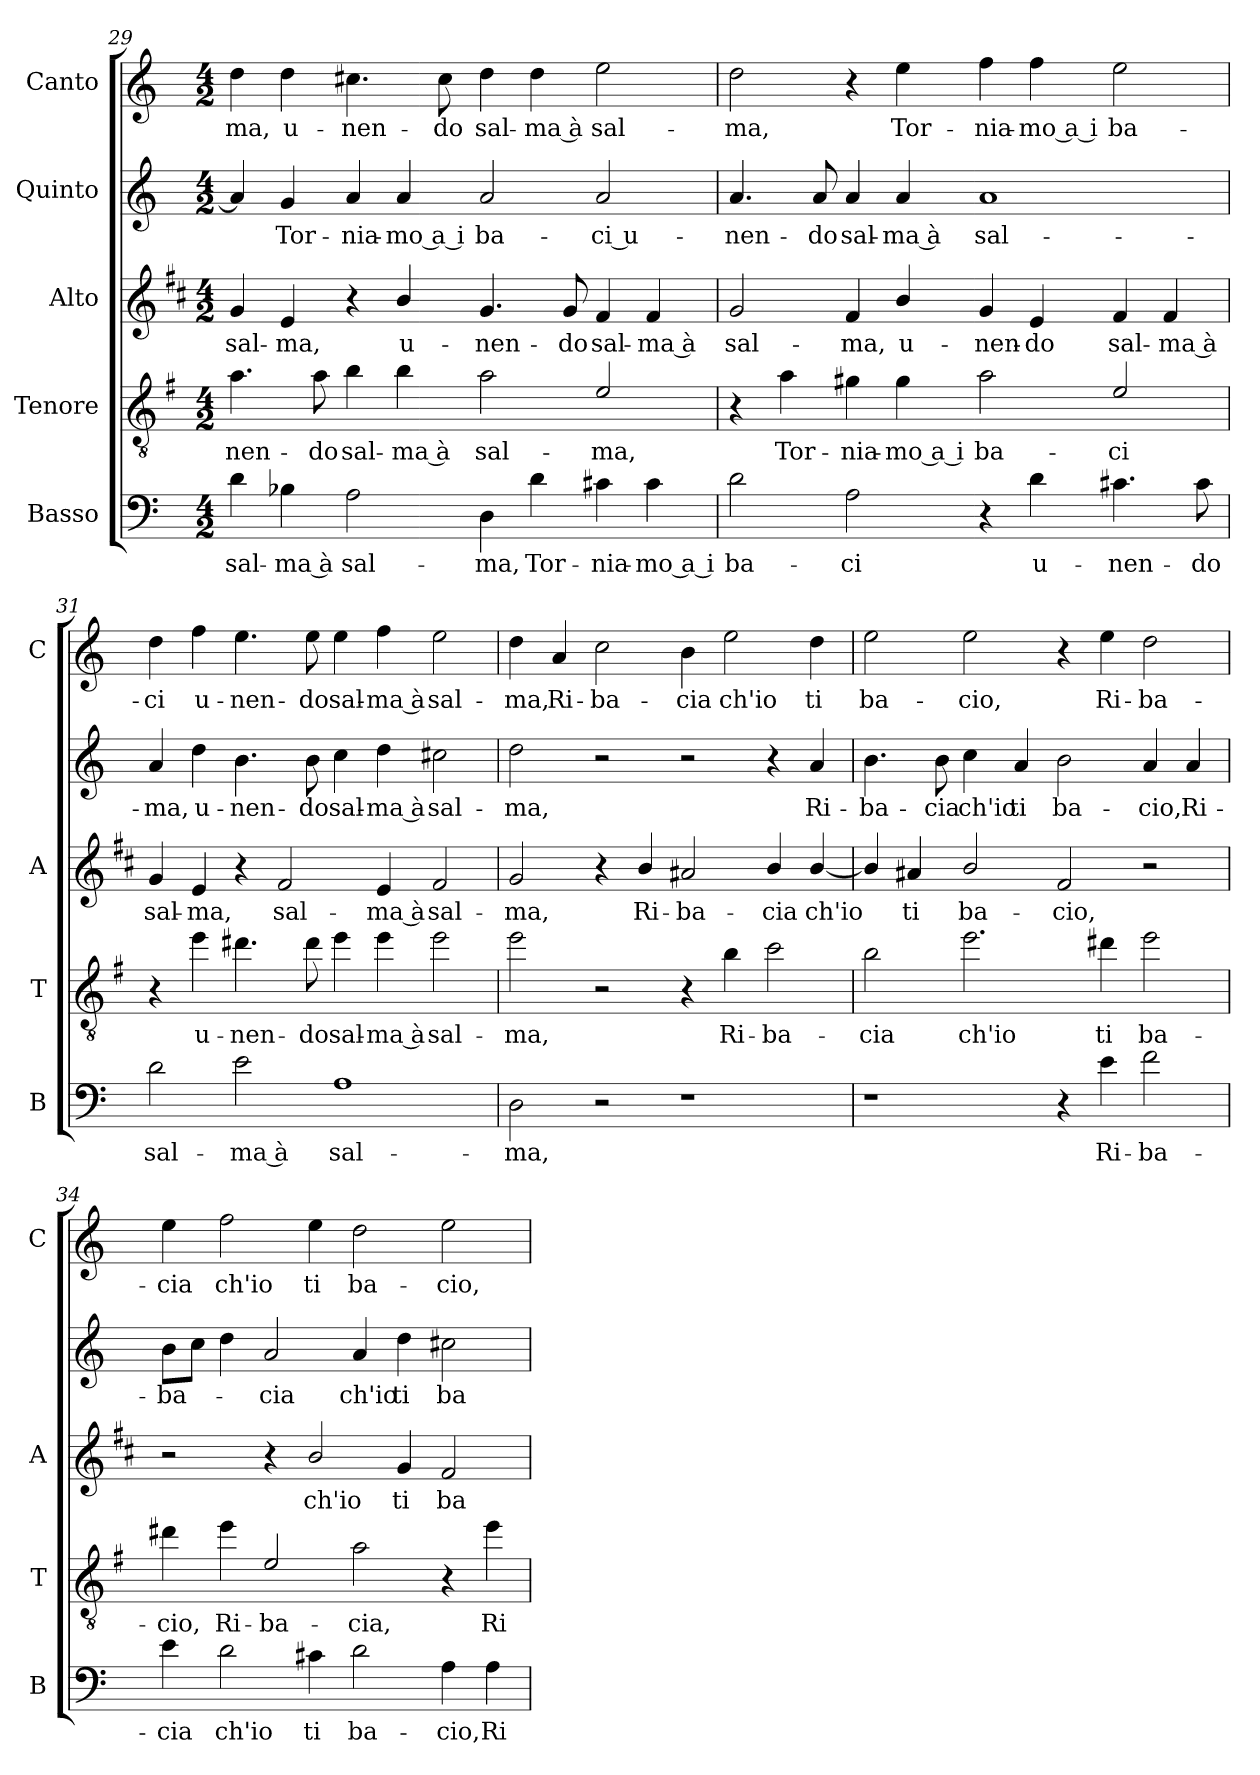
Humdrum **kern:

**kern	**text	**kern	**text	**kern	**text	**kern	**text	**kern	**text
*part5	*part5	*part4	*part4	*part3	*part3	*part2	*part2	*part1	*part1
*staff5	*staff5	*staff4	*staff4	*staff3	*staff3	*staff2	*staff2	*staff1	*staff1
*I"Basso	*	*I"Tenore	*	*I"Alto	*	*I"Quinto	*	*I"Canto	*
*I'B	*	*I'T	*	*I'A	*	*	*	*I'C	*
*clefF4	*	*clefGv2	*	*clefG2	*	*clefG2	*	*clefG2	*
*	*	*ITrd4c7	*	*ITrd1c2	*	*	*	*	*
*k[]	*	*k[]	*	*k[]	*	*k[]	*	*k[]	*
*C:	*	*C:	*	*C:	*	*C:	*	*C:	*
*M4/2	*	*M4/2	*	*M4/2	*	*M4/2	*	*M4/2	*
=29	=29	=29	=29	=29	=29	=29	=29	=29	=29
!	!LO:LY:b	!	!LO:LY:b	!	!LO:LY:b	!	!	!	!LO:LY:b
4d\	sal-	4.d\	-nen-	4f/	sal-	4a/]	.	4dd\	-ma,
!	!LO:LY:b	!	!	!	!LO:LY:b	!	!LO:LY:b	!	!LO:LY:b
4B-X\	-ma à	.	.	4d/	-ma,	4g/	Tor-	4dd\	u-
!	!	!	!LO:LY:b	!	!	!	!	!	!
.	.	8d\	-do	.	.	.	.	.	.
!	!LO:LY:b	!	!LO:LY:b	!	!	!	!LO:LY:b	!	!LO:LY:b
2A\	sal-	4e\	sal-	4r	.	4a/	-nia-	4.cc#X\	-nen-
!	!	!	!LO:LY:b	!	!LO:LY:b	!	!LO:LY:b	!	!
.	.	4e\	-ma à	4a/	u-	4a/	-mo a i	.	.
!	!	!	!	!	!	!	!	!	!LO:LY:b
.	.	.	.	.	.	.	.	8cc#\	-do
!	!LO:LY:b	!	!LO:LY:b	!	!LO:LY:b	!	!LO:LY:b	!	!LO:LY:b
4D\	-ma,	2d\	sal-	4.f/	-nen-	2a/	ba-	4dd\	sal-
!	!LO:LY:b	!	!	!	!	!	!	!	!LO:LY:b
4d\	Tor-	.	.	.	.	.	.	4dd\	-ma à
!	!	!	!	!	!LO:LY:b	!	!	!	!
.	.	.	.	8f/	-do	.	.	.	.
!	!LO:LY:b	!	!LO:LY:b	!	!LO:LY:b	!	!LO:LY:b	!	!LO:LY:b
4c#X\	-nia-	2A/	-ma,	4e/	sal-	2a/	-ci u-	2ee\	sal-
!	!LO:LY:b	!	!	!	!LO:LY:b	!	!	!	!
4c#\	-mo a i	.	.	4e/	-ma à	.	.	.	.
!!LO:PB:g=z
=30	=30	=30	=30	=30	=30	=30	=30	=30	=30
!	!LO:LY:b	!	!	!	!LO:LY:b	!	!LO:LY:b	!	!LO:LY:b
2d\	ba-	4r	.	2f/	sal-	4.a/	-nen-	2dd\	-ma,
!	!	!	!LO:LY:b	!	!	!	!	!	!
.	.	4d\	Tor-	.	.	.	.	.	.
!	!	!	!	!	!	!	!LO:LY:b	!	!
.	.	.	.	.	.	8a/	-do	.	.
!	!LO:LY:b	!	!LO:LY:b	!	!LO:LY:b	!	!LO:LY:b	!	!
2A\	-ci	4c#X\	-nia-	4e/	-ma,	4a/	sal-	4r	.
!	!	!	!LO:LY:b	!	!LO:LY:b	!	!LO:LY:b	!	!LO:LY:b
.	.	4c#\	-mo a i	4a/	u-	4a/	-ma à	4ee\	Tor-
!	!	!	!LO:LY:b	!	!LO:LY:b	!	!LO:LY:b	!	!LO:LY:b
4r	.	2d\	ba-	4f/	-nen-	1a	sal-	4ff\	-nia-
!	!LO:LY:b	!	!	!	!LO:LY:b	!	!	!	!LO:LY:b
4d\	u-	.	.	4d/	-do	.	.	4ff\	-mo a i
!	!LO:LY:b	!	!LO:LY:b	!	!LO:LY:b	!	!	!	!LO:LY:b
4.c#X\	-nen-	2A/	-ci	4e/	sal-	.	.	2ee\	ba-
!	!	!	!	!	!LO:LY:b	!	!	!	!
.	.	.	.	4e/	-ma à	.	.	.	.
!	!LO:LY:b	!	!	!	!	!	!	!	!
8c#\	-do	.	.	.	.	.	.	.	.
=31	=31	=31	=31	=31	=31	=31	=31	=31	=31
!	!LO:LY:b	!	!	!	!LO:LY:b	!	!LO:LY:b	!	!LO:LY:b
2d\	sal-	4r	.	4f/	sal-	4a/	-ma,	4dd\	-ci
!	!	!	!LO:LY:b	!	!LO:LY:b	!	!LO:LY:b	!	!LO:LY:b
.	.	4a\	u-	4d/	-ma,	4dd\	u-	4ff\	u-
!	!LO:LY:b	!	!LO:LY:b	!	!	!	!LO:LY:b	!	!LO:LY:b
2e\	-ma à	4.g#X\	-nen-	4r	.	4.b\	-nen-	4.ee\	-nen-
!	!	!	!	!	!LO:LY:b	!	!	!	!
.	.	.	.	2e/	sal-	.	.	.	.
!	!	!	!LO:LY:b	!	!	!	!LO:LY:b	!	!LO:LY:b
.	.	8g#\	-do	.	.	8b\	-do	8ee\	-do
!	!LO:LY:b	!	!LO:LY:b	!	!	!	!LO:LY:b	!	!LO:LY:b
1A	sal-	4a\	sal-	.	.	4cc\	sal-	4ee\	sal-
!	!	!	!LO:LY:b	!	!LO:LY:b	!	!LO:LY:b	!	!LO:LY:b
.	.	4a\	-ma à	4d/	-ma à	4dd\	-ma à	4ff\	-ma à
!	!	!	!LO:LY:b	!	!LO:LY:b	!	!LO:LY:b	!	!LO:LY:b
.	.	2a\	sal-	2e/	sal-	2cc#X\	sal-	2ee\	sal-
=32	=32	=32	=32	=32	=32	=32	=32	=32	=32
!	!LO:LY:b	!	!LO:LY:b	!	!LO:LY:b	!	!LO:LY:b	!	!LO:LY:b
2D\	-ma,	2a\	-ma,	2f/	-ma,	2dd\	-ma,	4dd\	-ma,
!	!	!	!	!	!	!	!	!	!LO:LY:b
.	.	.	.	.	.	.	.	4a/	Ri-
!	!	!	!	!	!	!	!	!	!LO:LY:b
2r	.	2r	.	4r	.	2r	.	2cc\	-ba-
!	!	!	!	!	!LO:LY:b	!	!	!	!
.	.	.	.	4a/	Ri-	.	.	.	.
!	!	!	!	!	!LO:LY:b	!	!	!	!LO:LY:b
1r	.	4r	.	2g#X/	-ba-	2r	.	4b\	-cia
!	!	!	!LO:LY:b	!	!	!	!	!	!LO:LY:b
.	.	4e\	Ri-	.	.	.	.	2ee\	ch'io
!	!	!	!LO:LY:b	!	!LO:LY:b	!	!	!	!
.	.	2f\	-ba-	4a/	-cia	4r	.	.	.
!	!	!	!	!	!LO:LY:b	!	!LO:LY:b	!	!LO:LY:b
.	.	.	.	[4a/	ch'io	4a/	Ri-	4dd\	ti
!!LO:LB:g=z
=33	=33	=33	=33	=33	=33	=33	=33	=33	=33
!	!	!	!LO:LY:b	!	!	!	!LO:LY:b	!	!LO:LY:b
1r	.	2e\	-cia	4a/]	.	4.b\	-ba-	2ee\	ba-
!	!	!	!	!	!LO:LY:b	!	!	!	!
.	.	.	.	4g#X/	ti	.	.	.	.
!	!	!	!	!	!	!	!LO:LY:b	!	!
.	.	.	.	.	.	8b\	-cia	.	.
!	!	!	!LO:LY:b	!	!LO:LY:b	!	!LO:LY:b	!	!LO:LY:b
.	.	2.a\	ch'io	2a/	ba-	4cc\	ch'io	2ee\	-cio,
!	!	!	!	!	!	!	!LO:LY:b	!	!
.	.	.	.	.	.	4a/	ti	.	.
!	!	!	!	!	!LO:LY:b	!	!LO:LY:b	!	!
4r	.	.	.	2e/	-cio,	2b\	ba-	4r	.
!	!LO:LY:b	!	!LO:LY:b	!	!	!	!	!	!LO:LY:b
4e\	Ri-	4g#X\	ti	.	.	.	.	4ee\	Ri-
!	!LO:LY:b	!	!LO:LY:b	!	!	!	!LO:LY:b	!	!LO:LY:b
2f\	-ba-	2a\	ba-	2r	.	4a/	-cio,	2dd\	-ba-
!	!	!	!	!	!	!	!LO:LY:b	!	!
.	.	.	.	.	.	4a/	Ri-	.	.
=34	=34	=34	=34	=34	=34	=34	=34	=34	=34
!	!LO:LY:b	!	!LO:LY:b	!	!	!	!LO:LY:b	!	!LO:LY:b
4e\	-cia	4g#X\	-cio,	2r	.	8b\L	-ba-	4ee\	-cia
.	.	.	.	.	.	8cc\J	.	.	.
!	!LO:LY:b	!	!LO:LY:b	!	!	!	!	!	!LO:LY:b
2d\	ch'io	4a\	Ri-	.	.	4dd\	.	2ff\	ch'io
!	!	!	!LO:LY:b	!	!	!	!LO:LY:b	!	!
.	.	2A/	-ba-	4r	.	2a/	-cia	.	.
!	!LO:LY:b	!	!	!	!LO:LY:b	!	!	!	!LO:LY:b
4c#X\	ti	.	.	2a/	ch'io	.	.	4ee\	ti
!	!LO:LY:b	!	!LO:LY:b	!	!	!	!LO:LY:b	!	!LO:LY:b
2d\	ba-	2d\	-cia,	.	.	4a/	ch'io	2dd\	ba-
!	!	!	!	!	!LO:LY:b	!	!LO:LY:b	!	!
.	.	.	.	4f/	ti	4dd\	ti	.	.
!	!LO:LY:b	!	!	!	!LO:LY:b	!	!LO:LY:b	!	!LO:LY:b
4A\	-cio,	4r	.	2e/	ba-	2cc#X\	ba-	2ee\	-cio,
!	!LO:LY:b	!	!LO:LY:b	!	!	!	!	!	!
4A\	Ri-	4a\	Ri-	.	.	.	.	.	.
=	=	=	=	=	=	=	=	=	=
*-	*-	*-	*-	*-	*-	*-	*-	*-	*-
